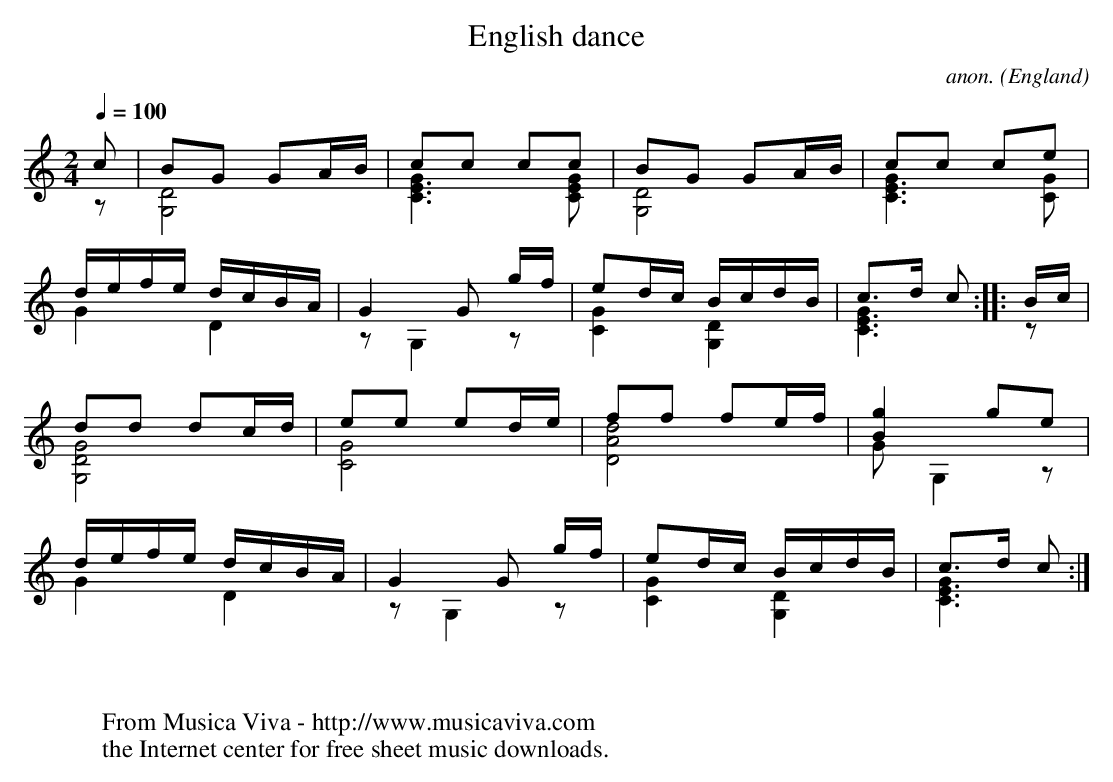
X:1
T:English dance
C:anon.
O:England
V:1 Program 1 24 up %Classical guitar
V:2 Program 1 24 merge down %Classical guitar
M:2/4
L:1/16
Q:1/4=100
K:C -8va
V:1
c2|B2G2 G2AB|c2c2 c2c2|B2G2 G2AB|c2c2 c2e2|
V:2
z2|[D8G,8]|[C6E6G6][C2E2G2]|[D8G,8]|[C6E6G6][C2G2]|
V:1
defe dcBA|G4 G2 gf|e2dc BcdB|c3d c2::Bc|
V:2
G4 D4|z2 G,4 z2|[C4G4] [G,4D4]|[C6E6G6]::z2|
V:1
d2d2 d2cd|e2e2 e2de|f2f2 f2ef|[B4g4] g2e2|
V:2
[G,8D8G8]|[C8G8]|[D8A8d8]|G2 G,4 z2|
V:1
defe dcBA|G4 G2 gf|e2dc BcdB|c3d c2:|
V:2
G4 D4|z2 G,4 z2|[C4G4] [G,4D4]|[C6E6G6]:|
W:
W:
W:  From Musica Viva - http://www.musicaviva.com
W:  the Internet center for free sheet music downloads.
